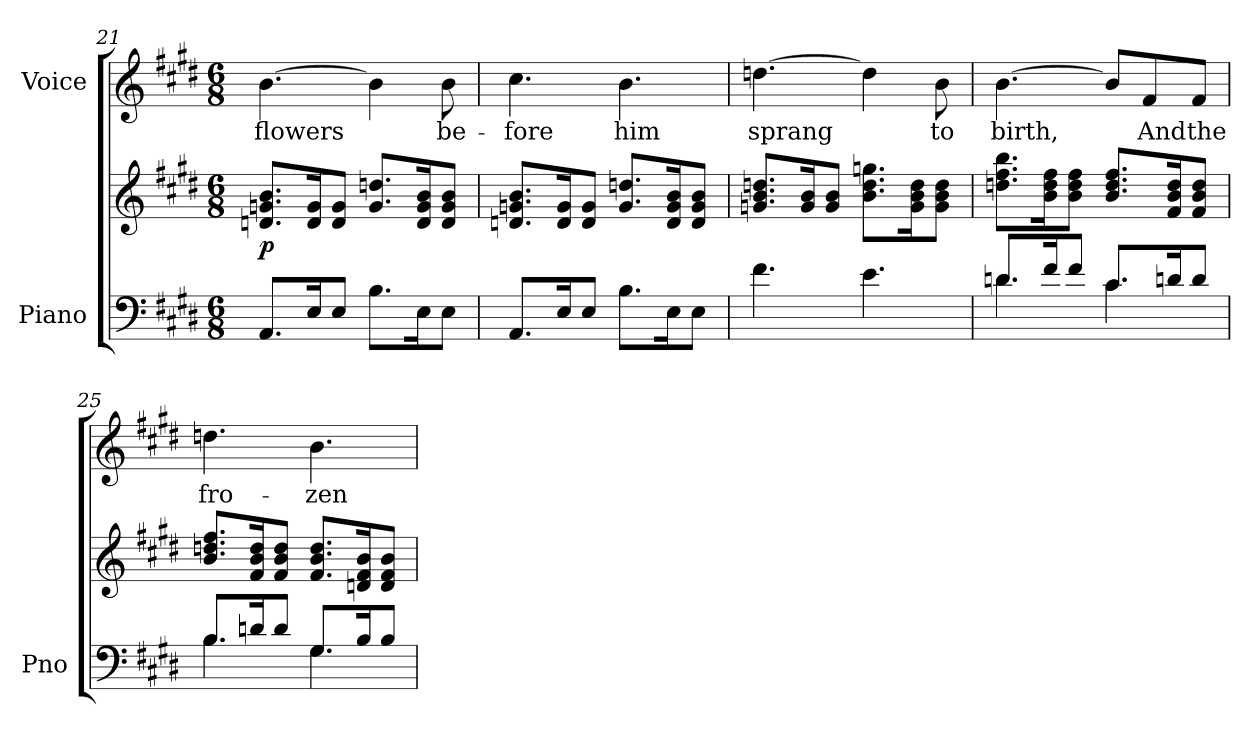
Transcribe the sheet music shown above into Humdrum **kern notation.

**kern	**kern	**dynam	**kern	**text
*part2	*part2	*part2	*part1	*part1
*staff3	*staff2	*staff2/3	*staff1	*staff1
*I"Piano	*	*	*I"Voice	*
*I'Pno	*	*	*	*
!!LO:LB:g=z
*clefF4	*clefG2	*	*clefG2	*
*k[f#c#g#d#]	*k[f#c#g#d#]	*	*k[f#c#g#d#]	*
*M6/8	*M6/8	*	*M6/8	*
=21	=21	=21	=21	=21
!	!	!LO:DY:b	!	!LO:LY:b
8.AA/L	8.dn/ 8.gn/ 8.b/L	p	[4.b\	flowers
16E/K	16d/ 16g/K	.	.	.
8E/J	8d/ 8g/J	.	.	.
8.B\L	8.g/ 8.ddn/L	.	4b\]	.
16E\K	16d/ 16g/ 16b/K	.	.	.
!	!	!	!	!LO:LY:b
8E\J	8d/ 8g/ 8b/J	.	8b\	be-
=22	=22	=22	=22	=22
!	!	!	!	!LO:LY:b
8.AA/L	8.dn/ 8.gn/ 8.b/L	.	4.cc#\	-fore
16E/K	16d/ 16g/K	.	.	.
8E/J	8d/ 8g/J	.	.	.
!	!	!	!	!LO:LY:b
8.B\L	8.g/ 8.ddn/L	.	4.b\	him
16E\K	16d/ 16g/ 16b/K	.	.	.
8E\J	8d/ 8g/ 8b/J	.	.	.
=23	=23	=23	=23	=23
!	!	!	!	!LO:LY:b
4.f#\	8.gn/ 8.b/ 8.ddn/L	.	[4.ddn\	sprang
.	16g/ 16b/K	.	.	.
.	8g/ 8b/J	.	.	.
4.e\	8.b\ 8.dd\ 8.ggn\L	.	4dd\]	.
.	16g\ 16b\ 16dd\K	.	.	.
!	!	!	!	!LO:LY:b
.	8g\ 8b\ 8dd\J	.	8b\	to
!!LO:PB:g=z
=24	=24	=24	=24	=24
*^	*	*	*	*
!	!	!	!	!	!LO:LY:b
8.dn/L	4.d\	8.ddn\ 8.ff#\ 8.bb\L	.	[4.b\	birth,
16f#/K	.	16b\ 16dd\ 16ff#\K	.	.	.
8f#/J	.	8b\ 8dd\ 8ff#\J	.	.	.
8.c#/L	4.c#\	8.b/ 8.dd/ 8.ff#/L	.	8b/L]	.
!	!	!	!	!	!LO:LY:b
.	.	.	.	8f#/	And
16dn/K	.	16f#/ 16b/ 16dd/K	.	.	.
!	!	!	!	!	!LO:LY:b
8d/J	.	8f#/ 8b/ 8dd/J	.	8f#/J	the
=25	=25	=25	=25	=25	=25
!	!	!	!	!	!LO:LY:b
8.B/L	4.B\	8.b/ 8.ddn/ 8.ff#/L	.	4.ddn\	fro-
16dn/K	.	16f#/ 16b/ 16dd/K	.	.	.
8d/J	.	8f#/ 8b/ 8dd/J	.	.	.
!	!	!	!	!	!LO:LY:b
8.G#/L	4.G#\	8.f#/ 8.b/ 8.dd/L	.	4.b\	-zen
16B/K	.	16dn/ 16f#/ 16b/K	.	.	.
8B/J	.	8d/ 8f#/ 8b/J	.	.	.
*v	*v	*	*	*	*
=	=	=	=	=
*-	*-	*-	*-	*-
